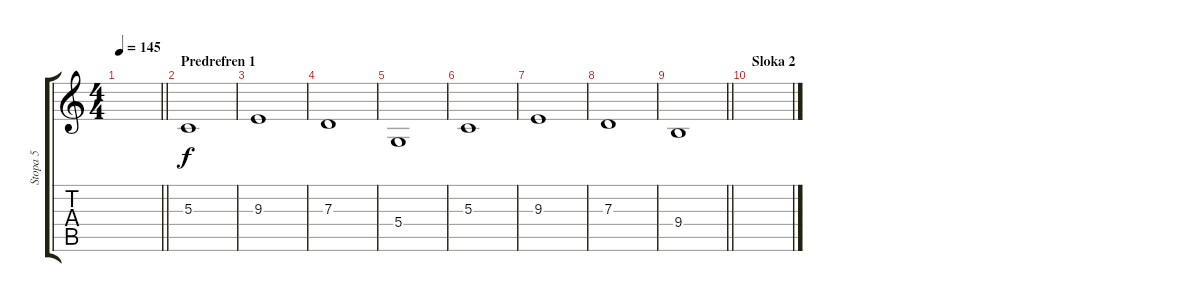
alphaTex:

\track ("Stopa 5" "Stopa 5") {instrument choiraahs}
\staff {score tabs}
\tuning (E4 B3 G3 D3 A2 E2) {hide}
\ts (4 4)
\tempo 145
\clef g2
\barLineRight lightlight
\ks c
|
\section ("" "Predrefren 1")
5.3.1 |
9.3.1 |
7.3.1 |
5.4.1 |
5.3.1 |
9.3.1 |
7.3.1 |
\barLineRight lightlight
9.4.1 |
\section ("" "Sloka 2")
